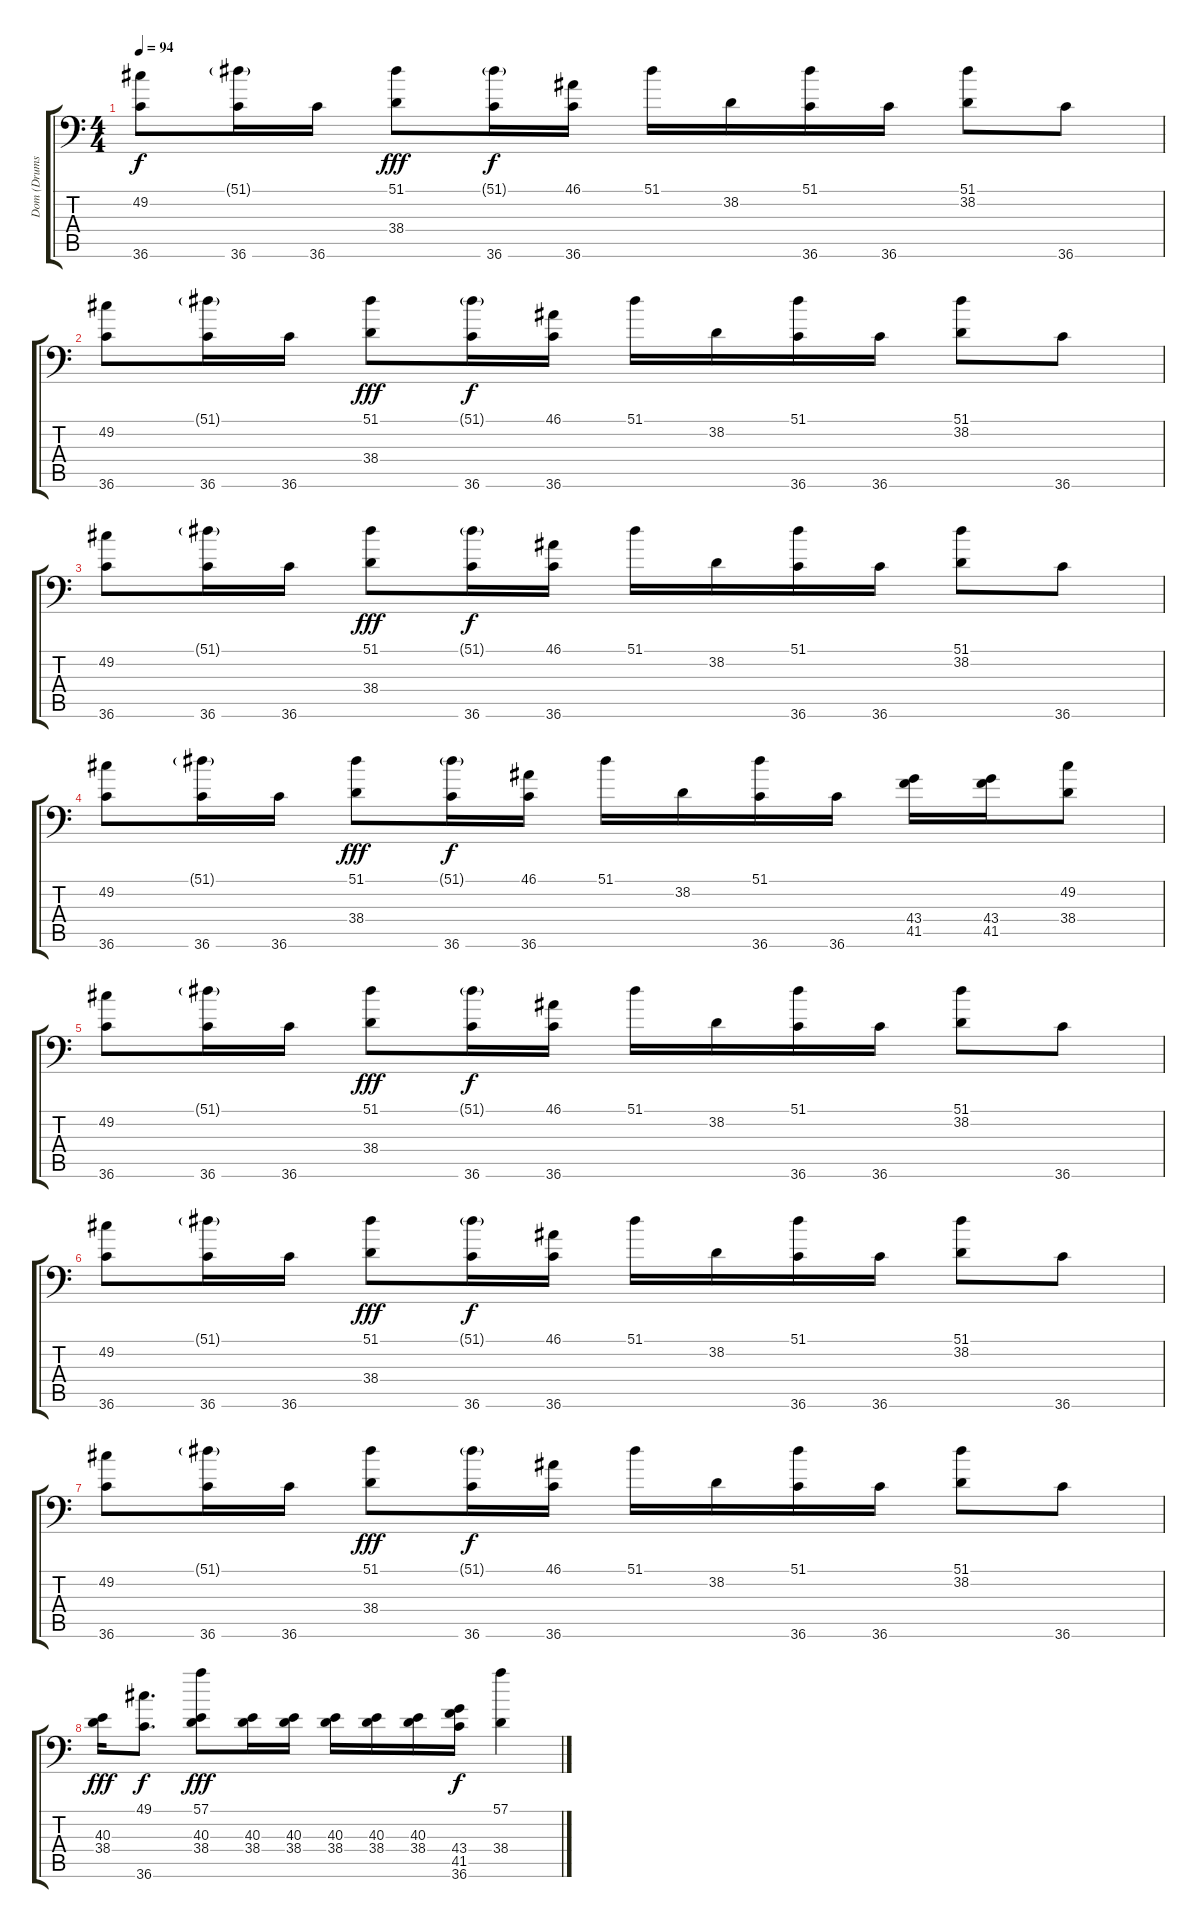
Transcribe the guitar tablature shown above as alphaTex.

\track ("Dom (Drums)" "Dom (Drums") {instrument acousticgrandpiano}
\staff {score tabs}
\tuning (C-1 C-1 C-1 C-1 C-1 C-1) {hide}
\ts (4 4)
\tempo 94
\clef f4
\ks c
(49.2 36.6).8{dy f} (51.1{g} 36.6).16 36.6.16 (51.1 38.4).8{dy fff} (51.1{g} 36.6).16{dy f} (46.1 36.6).16 51.1.16 38.2.16 (51.1 36.6).16 36.6.16 (51.1 38.2).8 36.6.8 |
(49.2 36.6).8 (51.1{g} 36.6).16 36.6.16 (51.1 38.4).8{dy fff} (51.1{g} 36.6).16{dy f} (46.1 36.6).16 51.1.16 38.2.16 (51.1 36.6).16 36.6.16 (51.1 38.2).8 36.6.8 |
(49.2 36.6).8 (51.1{g} 36.6).16 36.6.16 (51.1 38.4).8{dy fff} (51.1{g} 36.6).16{dy f} (46.1 36.6).16 51.1.16 38.2.16 (51.1 36.6).16 36.6.16 (51.1 38.2).8 36.6.8 |
(49.2 36.6).8 (51.1{g} 36.6).16 36.6.16 (51.1 38.4).8{dy fff} (51.1{g} 36.6).16{dy f} (46.1 36.6).16 51.1.16 38.2.16 (51.1 36.6).16 36.6.16 (43.4 41.5).16 (43.4 41.5).16 (49.2 38.4).8 |
(49.2 36.6).8 (51.1{g} 36.6).16 36.6.16 (51.1 38.4).8{dy fff} (51.1{g} 36.6).16{dy f} (46.1 36.6).16 51.1.16 38.2.16 (51.1 36.6).16 36.6.16 (51.1 38.2).8 36.6.8 |
(49.2 36.6).8 (51.1{g} 36.6).16 36.6.16 (51.1 38.4).8{dy fff} (51.1{g} 36.6).16{dy f} (46.1 36.6).16 51.1.16 38.2.16 (51.1 36.6).16 36.6.16 (51.1 38.2).8 36.6.8 |
(49.2 36.6).8 (51.1{g} 36.6).16 36.6.16 (51.1 38.4).8{dy fff} (51.1{g} 36.6).16{dy f} (46.1 36.6).16 51.1.16 38.2.16 (51.1 36.6).16 36.6.16 (51.1 38.2).8 36.6.8 |
(40.3 38.4).16{dy fff} (49.1 36.6).8{d dy f} (57.1 40.3 38.4).8{dy fff} (40.3 38.4).16 (40.3 38.4).16 (40.3 38.4).16 (40.3 38.4).16 (40.3 38.4).16 (43.4 41.5 36.6).16{dy f} (57.1 38.4).4
